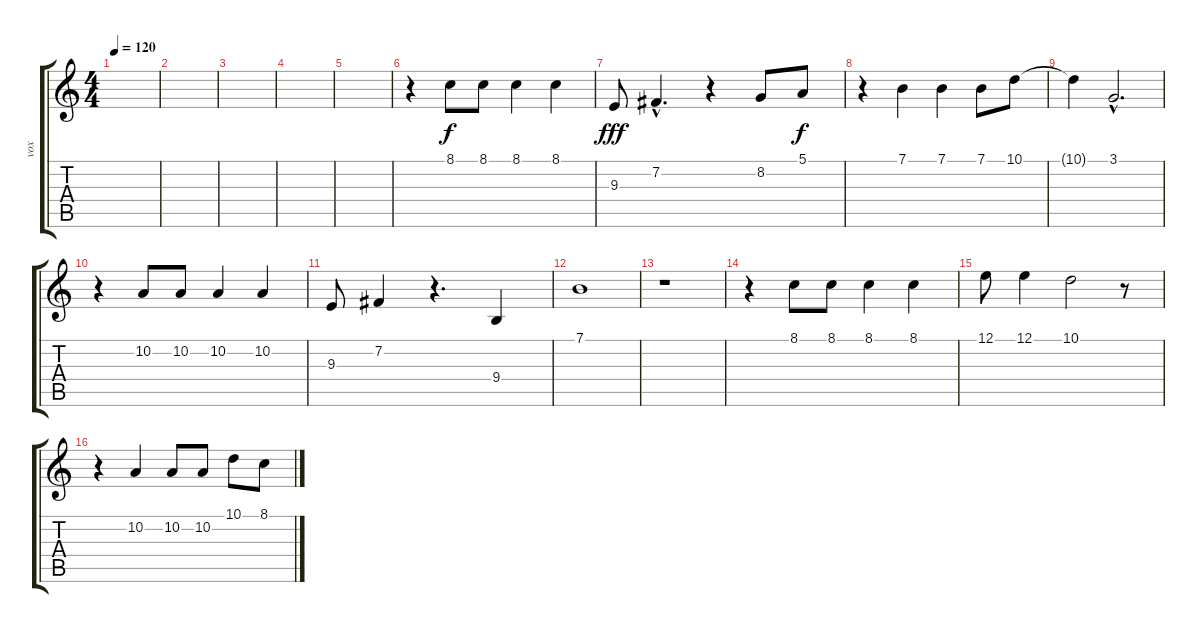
\track ("vox" "vox") {instrument acousticgrandpiano}
\staff {score tabs}
\tuning (E4 B3 G3 D3 A2 E2) {hide}
\ts (4 4)
\tempo 120
\clef g2
\ks c
|
|
|
|
|
r.4 8.1.8 8.1.8 8.1.4 8.1.4 |
9.3.8{dy fff} 7.2{hac}.4{d} r.4 8.2.8 5.1.8{dy f} |
r.4 7.1.4 7.1.4 7.1.8 10.1.8 |
10.1{t}.4 3.1{hac}.2{d} |
r.4 10.2.8 10.2.8 10.2.4 10.2.4 |
9.3.8 7.2.4 r.4{d} 9.4.4 |
7.1.1 |
r.1 |
r.4 8.1.8 8.1.8 8.1.4 8.1.4 |
12.1.8 12.1.4 10.1.2 r.8 |
r.4 10.2.4 10.2.8 10.2.8 10.1.8 8.1.8
